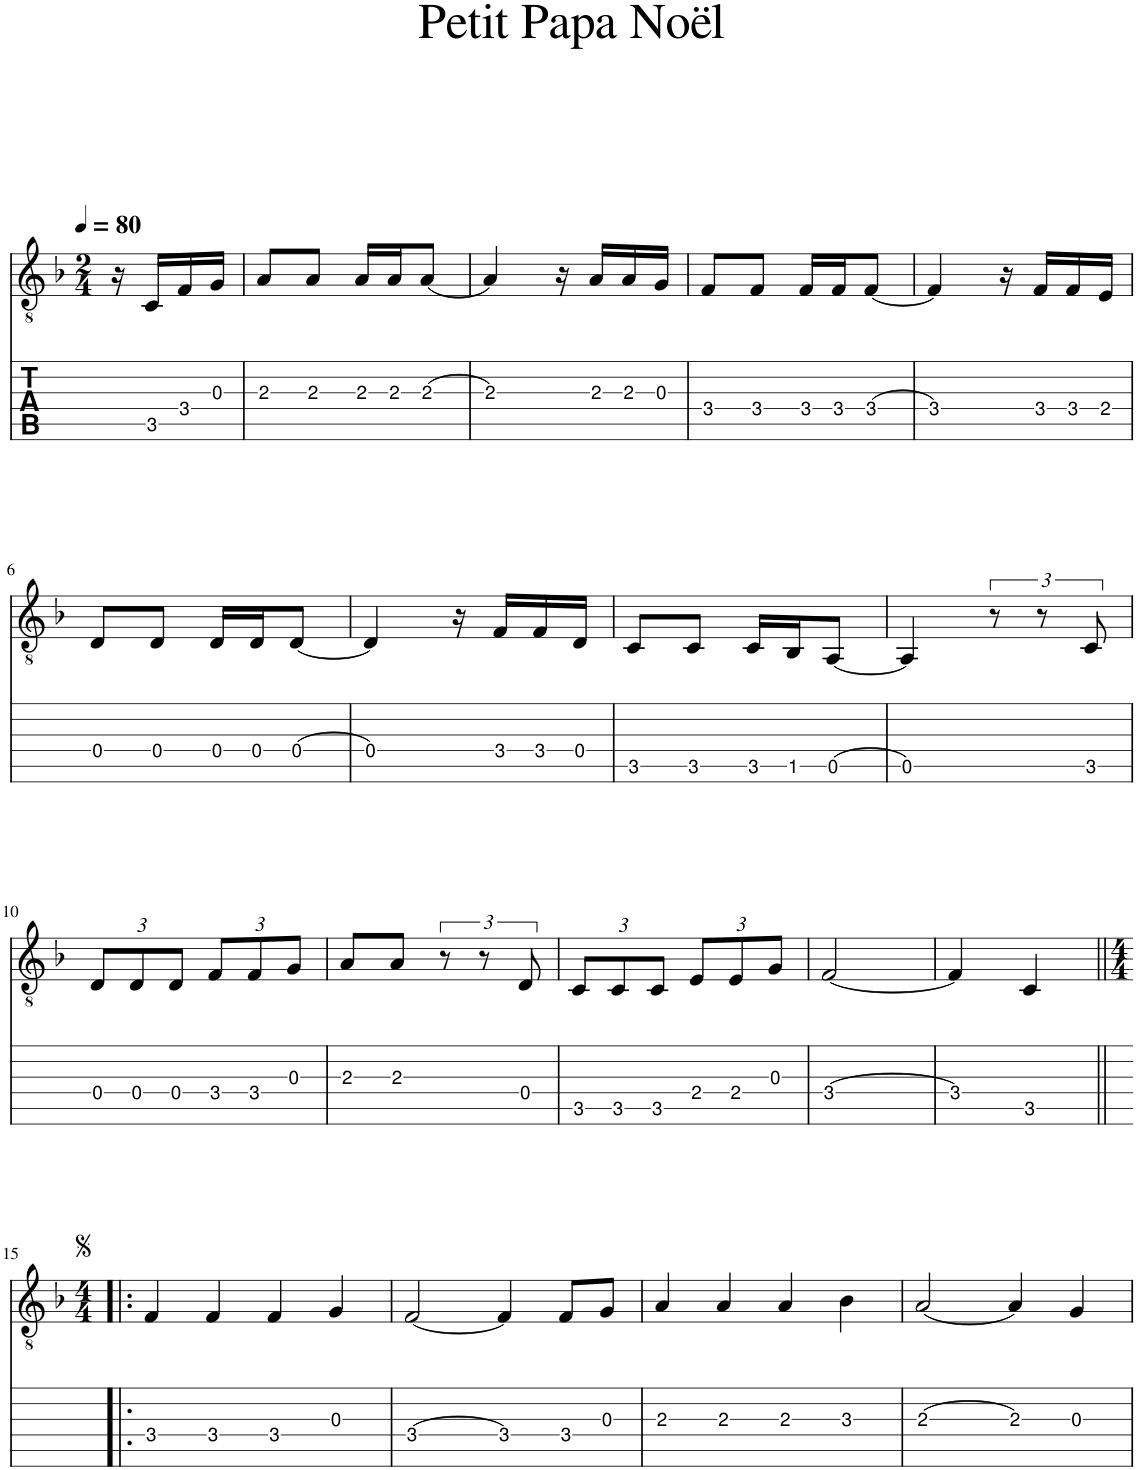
**kern	**kern
*part1	*part1
*staff2	*staff1
*I"Acoustic Guitar	*
*I'Guit.	*
*stria6	*
*	*clefGv2
*k[b-]	*k[b-]
*M2/4	*M2/4
*MM80	*MM80
=1	=1
16r	16r
16CLL	16C/LL
16F	16F/
16GJJ	16G/JJ
=2	=2
8AL	8A/L
8AJ	8A/J
16ALL	16A/LL
16AJ	16A/J
[8AJ	[8A/J
=3	=3
4A]	4A/]
16r	16r
16ALL	16A/LL
16A	16A/
16GJJ	16G/JJ
=4	=4
8FL	8F/L
8FJ	8F/J
16FLL	16F/LL
16FJ	16F/J
[8FJ	[8F/J
=5	=5
4F]	4F/]
16r	16r
16FLL	16F/LL
16F	16F/
16EJJ	16E/JJ
!!LO:LB:g=z
=6	=6
8DL	8D/L
8DJ	8D/J
16DLL	16D/LL
16DJ	16D/J
[8DJ	[8D/J
=7	=7
4D]	4D/]
16r	16r
16FLL	16F/LL
16F	16F/
16DJJ	16D/JJ
=8	=8
8CL	8C/L
8CJ	8C/J
16CLL	16C/LL
16BB-J	16BB-/J
[8AAJ	[8AA/J
=9	=9
4AA]	4AA/]
*Xbrackettup	*
12r	12r
12r	12r
12C	12C/
!!LO:LB:g=z
=10	=10
*	*Xbrackettup
12DL	12D/L
12D	12D/
12DJ	12D/J
12FL	12F/L
12F	12F/
12GJ	12G/J
=11	=11
8AL	8A/L
8AJ	8A/J
*	*brackettup
12r	12r
12r	12r
12D	12D/
=12	=12
*	*Xbrackettup
12CL	12C/L
12C	12C/
12CJ	12C/J
12EL	12E/L
12E	12E/
12GJ	12G/J
=13	=13
[2F	[2F/
=14	=14
4F]	4F/]
4C	4C/
!!LO:LB:g=z
=15!|:	=15!|:
*M4/4	*M4/4
4F	4F/
4F	4F/
4F	4F/
4G	4G/
=16	=16
[2F	[2F/
4F]	4F/]
8FL	8F/L
8GJ	8G/J
=17	=17
4A	4A/
4A	4A/
4A	4A/
4B-	4B-\
=18	=18
[2A	[2A/
4A]	4A/]
4G	4G/
=	=
*-	*-
